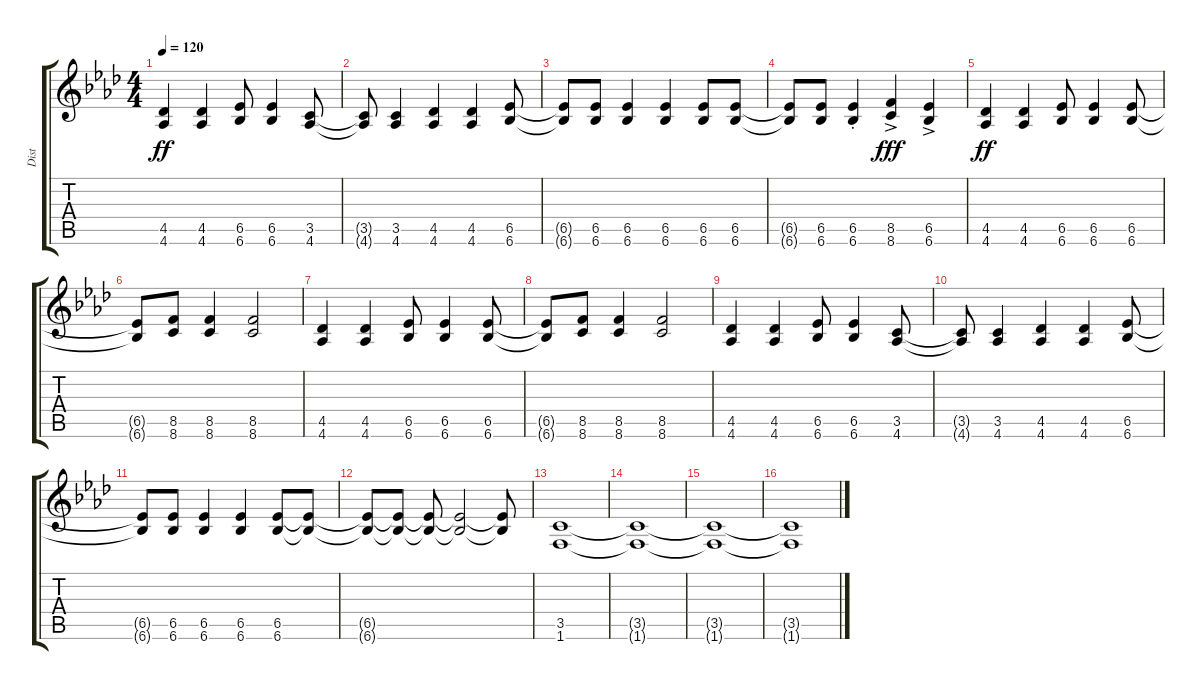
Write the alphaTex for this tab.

\track ("Dist" "Dist") {instrument distortionguitar}
\staff {score tabs}
\tuning (E4 B3 G3 D3 A2 E2) {hide}
\ts (4 4)
\tempo 120
\clef g2
\ks ab
(4.5 4.6).4{dy ff} (4.5 4.6).4 (6.5 6.6).8 (6.5 6.6).4 (3.5 4.6).8 |
(3.5{t} 4.6{t}).8 (3.5 4.6).4 (4.5 4.6).4 (4.5 4.6).4 (6.5 6.6).8 |
(6.5{t} 6.6{t}).8 (6.5 6.6).8 (6.5 6.6).4 (6.5 6.6).4 (6.5 6.6).8 (6.5 6.6).8 |
(6.5{t} 6.6{t}).8 (6.5 6.6).8 (6.5{st} 6.6{st}).4 (8.5{ac} 8.6{ac}).4{dy fff} (6.5{ac} 6.6{ac}).4 |
(4.5 4.6).4{dy ff} (4.5 4.6).4 (6.5 6.6).8 (6.5 6.6).4 (6.5 6.6).8 |
(6.5{t} 6.6{t}).8 (8.5 8.6).8 (8.5 8.6).4 (8.5 8.6).2 |
(4.5 4.6).4 (4.5 4.6).4 (6.5 6.6).8 (6.5 6.6).4 (6.5 6.6).8 |
(6.5{t} 6.6{t}).8 (8.5 8.6).8 (8.5 8.6).4 (8.5 8.6).2 |
(4.5 4.6).4 (4.5 4.6).4 (6.5 6.6).8 (6.5 6.6).4 (3.5 4.6).8 |
(3.5{t} 4.6{t}).8 (3.5 4.6).4 (4.5 4.6).4 (4.5 4.6).4 (6.5 6.6).8 |
(6.5{t} 6.6{t}).8 (6.5 6.6).8 (6.5 6.6).4 (6.5 6.6).4 (6.5 6.6).8 (6.5{t} 6.6{t}).8 |
(6.5{t} 6.6{t}).8 (6.5{t} 6.6{t}).8 (6.5{t} 6.6{t}).8 (6.5{t} 6.6{t}).2 (6.5{t} 6.6{t}).8 |
(3.5 1.6).1 |
(3.5{t} 1.6{t}).1 |
(3.5{t} 1.6{t}).1 |
(3.5{t} 1.6{t}).1
